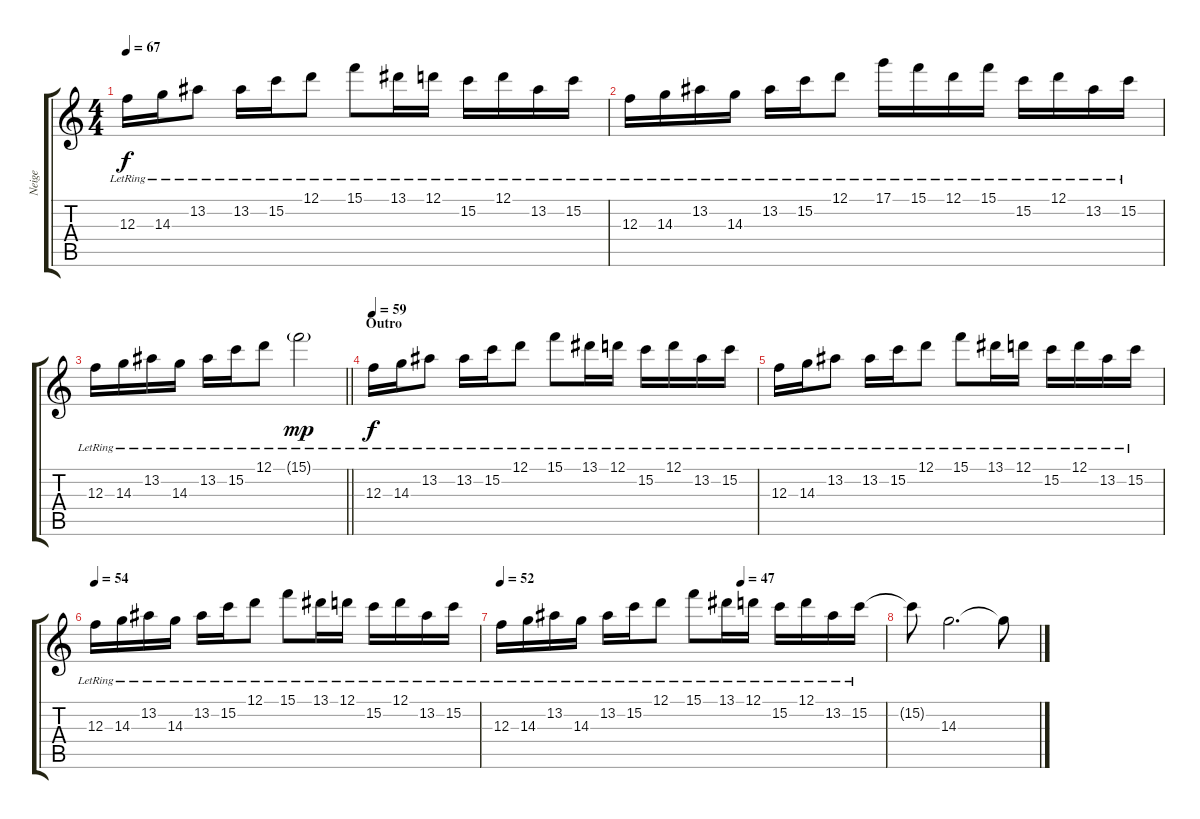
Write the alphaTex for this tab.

\track ("Neige" "Neige") {instrument acousticguitarsteel}
\staff {score tabs}
\tuning (D4 A3 F3 C3 G2 D2) {hide}
\ts (4 4)
\tempo 67
\clef g2
\ks c
12.3{lr}.16{dy f} 14.3{lr}.16 13.2{lr}.8 13.2{lr}.16 15.2{lr}.16 12.1{lr}.8 15.1{lr}.8 13.1{lr}.16 12.1{lr}.16 15.2{lr}.16 12.1{lr}.16 13.2{lr}.16 15.2{lr}.16 |
12.3{lr}.16 14.3{lr}.16 13.2{lr}.16 14.3{lr}.16 13.2{lr}.16 15.2{lr}.16 12.1{lr}.8 17.1{lr}.16 15.1{lr}.16 12.1{lr}.16 15.1{lr}.16 15.2{lr}.16 12.1{lr}.16 13.2{lr}.16 15.2{lr}.16 |
\barLineRight lightlight
12.3{lr}.16 14.3{lr}.16 13.2{lr}.16 14.3{lr}.16 13.2{lr}.16 15.2{lr}.16 12.1{lr}.8 15.1{g lr}.2{dy mp} |
\section ("" "Outro")
\tempo 59
12.3{lr}.16{dy f} 14.3{lr}.16 13.2{lr}.8 13.2{lr}.16 15.2{lr}.16 12.1{lr}.8 15.1{lr}.8 13.1{lr}.16 12.1{lr}.16 15.2{lr}.16 12.1{lr}.16 13.2{lr}.16 15.2{lr}.16 |
12.3{lr}.16 14.3{lr}.16 13.2{lr}.8 13.2{lr}.16 15.2{lr}.16 12.1{lr}.8 15.1{lr}.8 13.1{lr}.16 12.1{lr}.16 15.2{lr}.16 12.1{lr}.16 13.2{lr}.16 15.2{lr}.16 |
\tempo 54
12.3{lr}.16 14.3{lr}.16 13.2{lr}.16 14.3{lr}.16 13.2{lr}.16 15.2{lr}.16 12.1{lr}.8 15.1{lr}.8 13.1{lr}.16 12.1{lr}.16 15.2{lr}.16 12.1{lr}.16 13.2{lr}.16 15.2{lr}.16 |
\tempo 52
\tempo (47 0.625)
12.3{lr}.16 14.3{lr}.16 13.2{lr}.16 14.3{lr}.16 13.2{lr}.16 15.2{lr}.16 12.1{lr}.8 15.1{lr}.8 13.1{lr}.16 12.1{lr}.16 15.2{lr}.16 12.1{lr}.16 13.2{lr}.16 15.2{lr}.16 |
15.2{t}.8 14.3.2{d} 14.3{t}.8
